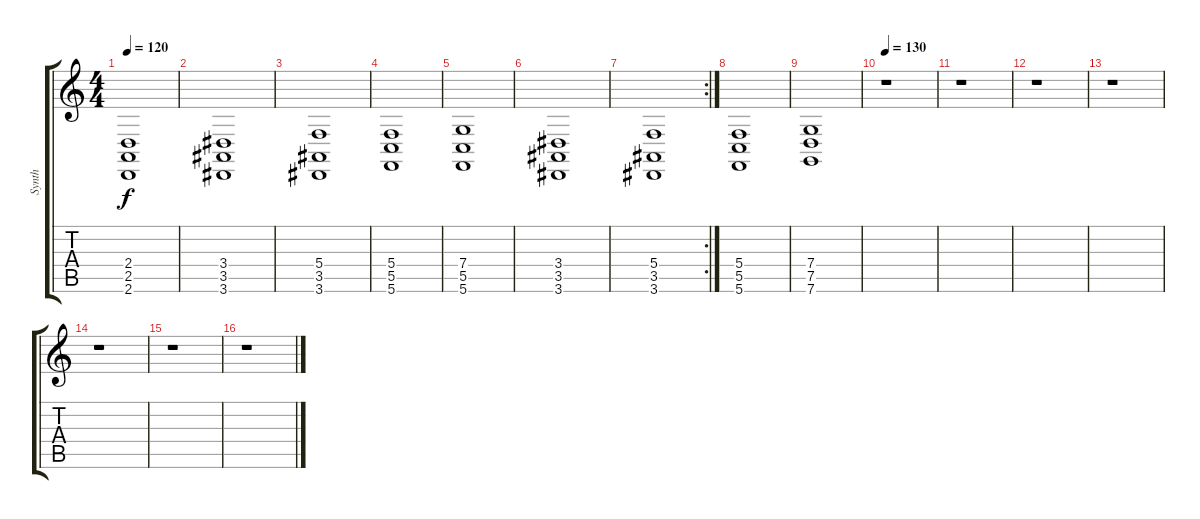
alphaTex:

\track ("Synth" "Synth") {instrument stringensemble1}
\staff {score tabs}
\tuning (D4 A3 F3 C3 G2 C2) {hide}
\ts (4 4)
\tempo 120
\clef g2
\ks c
(2.4 2.5 2.6).1{dy f} |
(3.4 3.5 3.6).1 |
(5.4 3.5 3.6).1 |
(5.4 5.5 5.6).1 |
(7.4 5.5 5.6).1 |
(3.4 3.5 3.6).1 |
\rc 2
(5.4 3.5 3.6).1 |
(5.4 5.5 5.6).1 |
(7.4 7.5 7.6).1 |
\tempo 130
r.1 |
r.1 |
r.1 |
r.1 |
r.1 |
r.1 |
r.1
